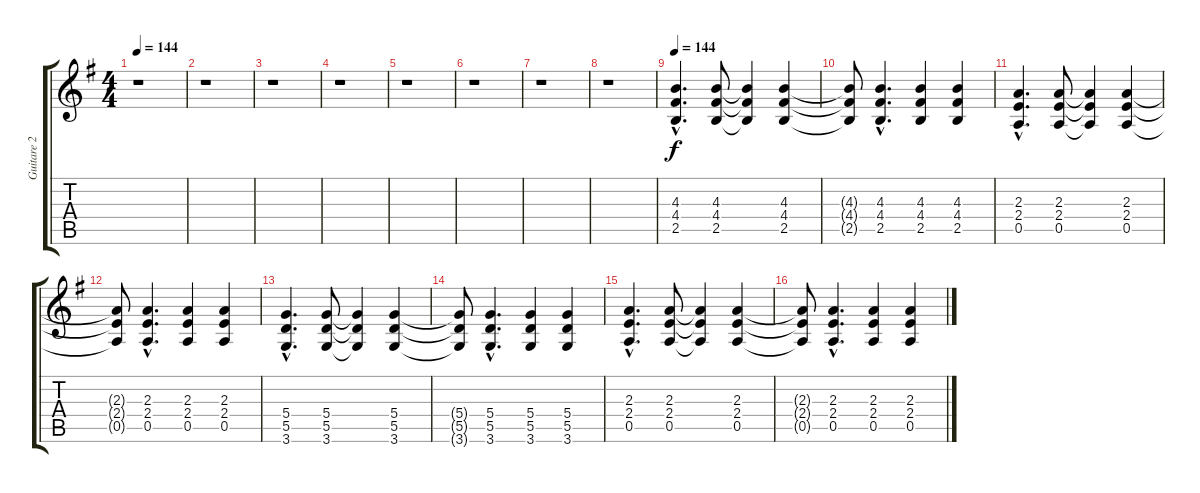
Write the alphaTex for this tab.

\track ("Guitare 2 " "Guitare 2 ") {instrument distortionguitar}
\staff {score tabs}
\tuning (E4 B3 G3 D3 A2 E2) {hide}
\ts (4 4)
\tempo 144
\clef g2
\ks g
r.1{dy f} |
r.1 |
r.1 |
r.1 |
r.1 |
r.1 |
r.1 |
r.1 |
\tempo 144
(4.3{hac} 4.4{hac} 2.5{hac}).4{d volume 11} (4.3 4.4 2.5).8 (4.3{t} 4.4{t} 2.5{t}).4 (4.3 4.4 2.5).4 |
(4.3{t} 4.4{t} 2.5{t}).8 (4.3{hac} 4.4{hac} 2.5{hac}).4{d} (4.3 4.4 2.5).4 (4.3 4.4 2.5).4 |
(2.3{hac} 2.4{hac} 0.5{hac}).4{d} (2.3 2.4 0.5).8 (2.3{t} 2.4{t} 0.5{t}).4 (2.3 2.4 0.5).4 |
(2.3{t} 2.4{t} 0.5{t}).8 (2.3{hac} 2.4{hac} 0.5{hac}).4{d} (2.3 2.4 0.5).4 (2.3 2.4 0.5).4 |
(5.4{hac} 5.5{hac} 3.6{hac}).4{d} (5.4 5.5 3.6).8 (5.4{t} 5.5{t} 3.6{t}).4 (5.4 5.5 3.6).4 |
(5.4{t} 5.5{t} 3.6{t}).8 (5.4{hac} 5.5{hac} 3.6{hac}).4{d} (5.4 5.5 3.6).4 (5.4 5.5 3.6).4 |
(2.3{hac} 2.4{hac} 0.5{hac}).4{d} (2.3 2.4 0.5).8 (2.3{t} 2.4{t} 0.5{t}).4 (2.3 2.4 0.5).4 |
(2.3{t} 2.4{t} 0.5{t}).8 (2.3{hac} 2.4{hac} 0.5{hac}).4{d} (2.3 2.4 0.5).4 (2.3 2.4 0.5).4
